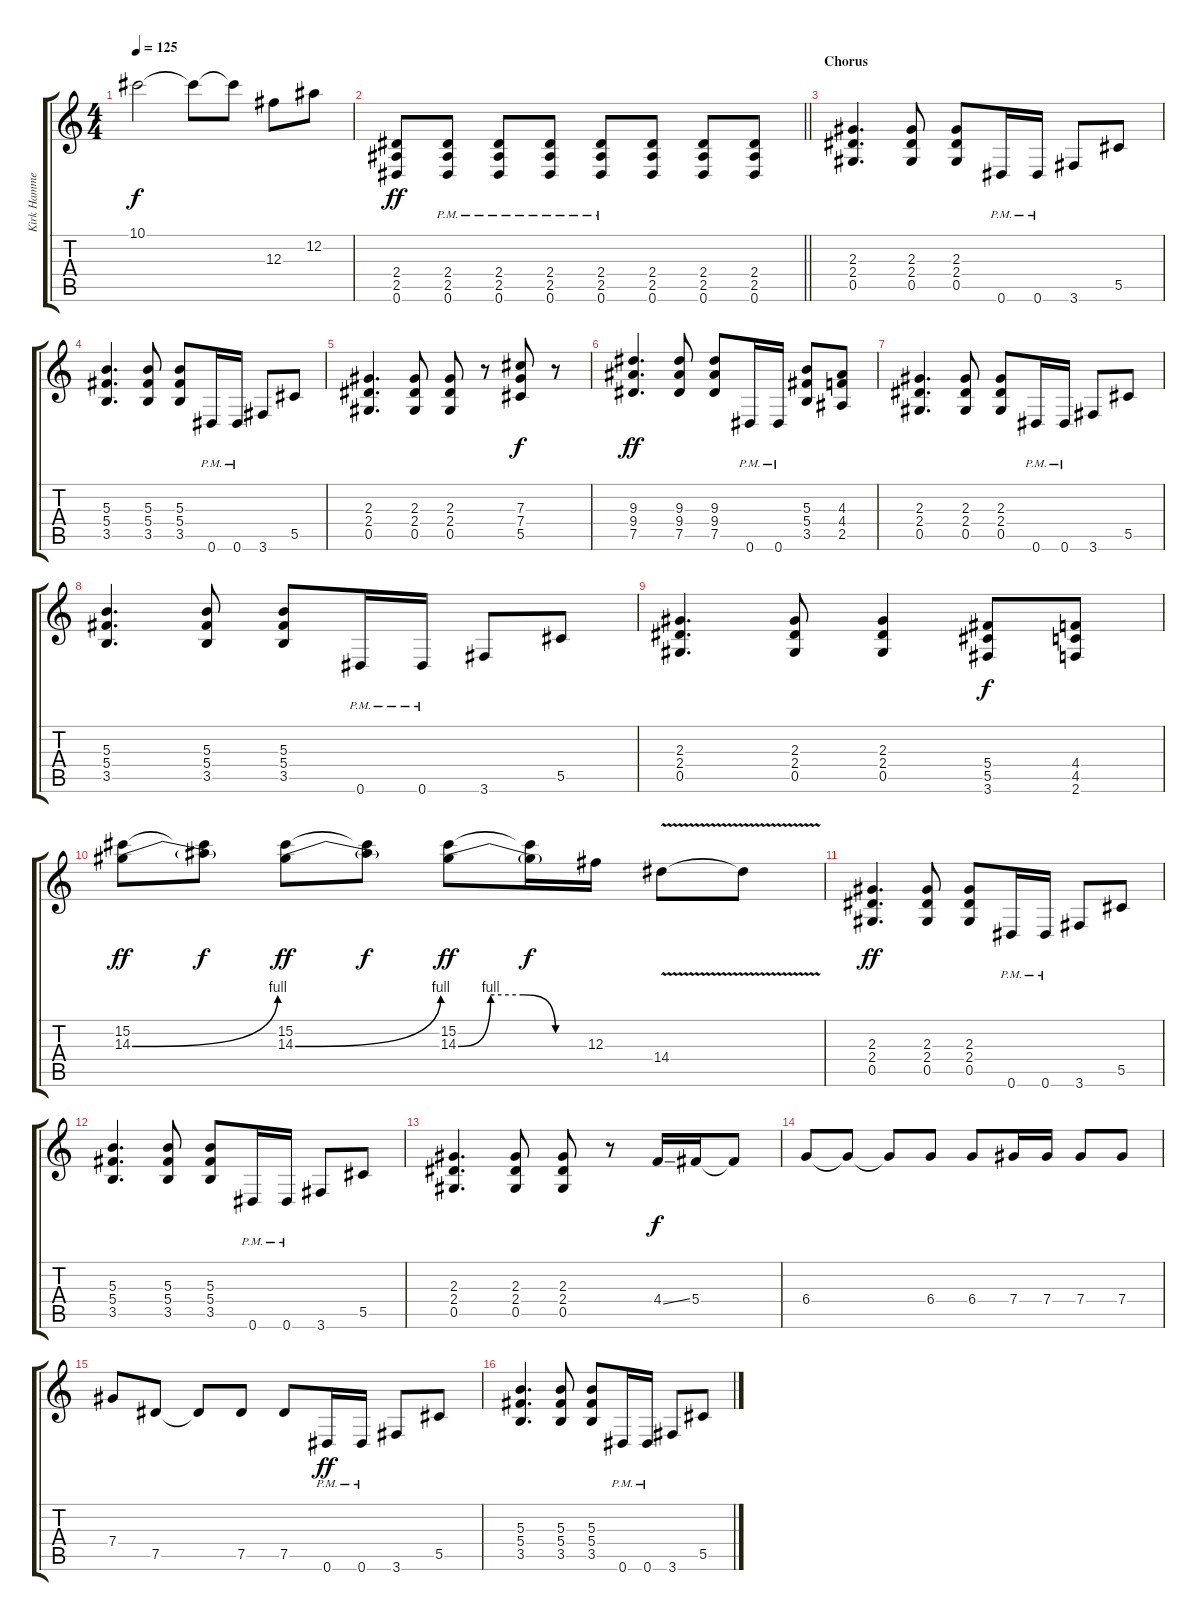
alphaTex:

\track ("Kirk Hammett" "Kirk Hamme") {instrument overdrivenguitar}
\staff {score tabs}
\tuning (Eb4 Bb3 Gb3 Db3 Ab2 Eb2) {hide}
\ts (4 4)
\tempo 125
\clef g2
\ks c
10.1.2{dy f} 10.1{t}.8 10.1{t}.8 12.3.8 12.2.8 |
\barLineRight lightlight
(2.4 2.5 0.6).8{dy ff instrument overdrivenguitar} (2.4{pm} 2.5{pm} 0.6{pm}).8 (2.4{pm} 2.5{pm} 0.6{pm}).8 (2.4{pm} 2.5{pm} 0.6).8 (2.4{pm} 2.5 0.6).8 (2.4 2.5 0.6).8 (2.4 2.5 0.6).8 (2.4 2.5 0.6).8 |
\section ("" "Chorus")
(2.3 2.4 0.5).4{d} (2.3 2.4 0.5).8 (2.3 2.4 0.5).8 0.6{pm}.16 0.6{pm}.16 3.6.8 5.5.8 |
(5.3 5.4 3.5).4{d} (5.3 5.4 3.5).8 (5.3 5.4 3.5).8 0.6{pm}.16 0.6{pm}.16 3.6.8 5.5.8 |
(2.3 2.4 0.5).4{d} (2.3 2.4 0.5).8 (2.3 2.4 0.5).8 r.8 (7.3 7.4 5.5).8{dy f} r.8 |
(9.3 9.4 7.5).4{d dy ff} (9.3 9.4 7.5).8 (9.3 9.4 7.5).8 0.6{pm}.16 0.6{pm}.16 (5.3 5.4 3.5).8 (4.3 4.4 2.5).8 |
(2.3 2.4 0.5).4{d} (2.3 2.4 0.5).8 (2.3 2.4 0.5).8 0.6{pm}.16 0.6{pm}.16 3.6.8 5.5.8 |
(5.3 5.4 3.5).4{d} (5.3 5.4 3.5).8 (5.3 5.4 3.5).8 0.6{pm}.16 0.6{pm}.16 3.6.8 5.5.8 |
(2.3 2.4 0.5).4{d} (2.3 2.4 0.5).8 (2.3 2.4 0.5).4 (5.4 5.5 3.6).8{dy f} (4.4 4.5 2.6).8 |
(15.2 14.3{be (bend 0 0 60 4)}).8{dy ff} (15.2{t} 14.3{t}).8{dy f} (15.2 14.3{be (bend 0 0 60 4)}).8{dy ff} (15.2{t} 14.3{t}).8{dy f} (15.2 14.3{be (custom 0 0 15 4 30 4 45 0 60 0)}).8{dy ff} (15.2{t} 14.3{t}).16{dy f} 12.3.16 14.4{v}.8 14.4{t}.8 |
(2.3 2.4 0.5).4{d dy ff} (2.3 2.4 0.5).8 (2.3 2.4 0.5).8 0.6{pm}.16 0.6{pm}.16 3.6.8 5.5.8 |
(5.3 5.4 3.5).4{d} (5.3 5.4 3.5).8 (5.3 5.4 3.5).8 0.6{pm}.16 0.6{pm}.16 3.6.8 5.5.8 |
(2.3 2.4 0.5).4{d} (2.3 2.4 0.5).8 (2.3 2.4 0.5).8 r.8 4.4{ss}.16{dy f} 5.4.16 5.4{t}.8 |
6.4.8 6.4{t}.8 6.4{t}.8 6.4.8 6.4.8 7.4.16 7.4.16 7.4.8 7.4.8 |
7.4.8 7.5.8 7.5{t}.8 7.5.8 7.5.8 0.6{pm}.16{dy ff} 0.6{pm}.16 3.6.8 5.5.8 |
(5.3 5.4 3.5).4{d} (5.3 5.4 3.5).8 (5.3 5.4 3.5).8 0.6{pm}.16 0.6{pm}.16 3.6.8 5.5.8
